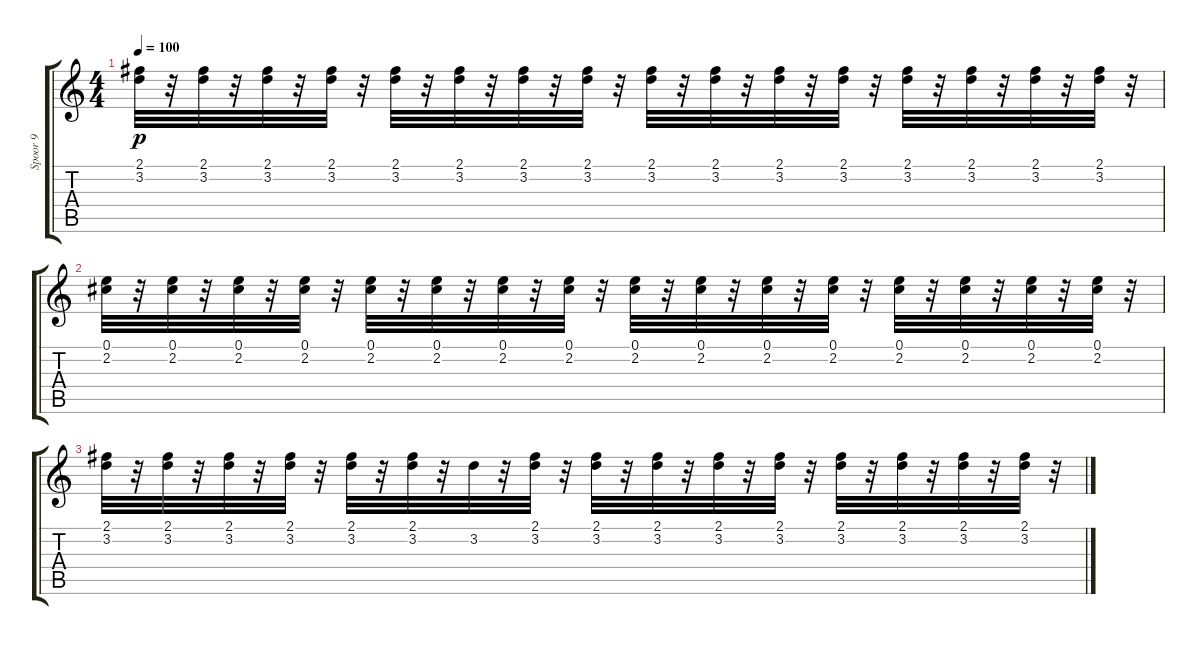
\track ("Spoor 9" "Spoor 9") {instrument banjo}
\staff {score tabs}
\tuning (E4 B3 G3 D3 A2 E2) {hide}
\displaytranspose 12
\ts (4 4)
\tempo 100
\clef g2
\ks c
(2.1 3.2).32{dy p} r.32 (2.1 3.2).32 r.32 (2.1 3.2).32 r.32 (2.1 3.2).32 r.32 (2.1 3.2).32 r.32 (2.1 3.2).32 r.32 (2.1 3.2).32 r.32 (2.1 3.2).32 r.32 (2.1 3.2).32 r.32 (2.1 3.2).32 r.32 (2.1 3.2).32 r.32 (2.1 3.2).32 r.32 (2.1 3.2).32 r.32 (2.1 3.2).32 r.32 (2.1 3.2).32 r.32 (2.1 3.2).32 r.32 |
(0.1 2.2).32 r.32 (0.1 2.2).32 r.32 (0.1 2.2).32 r.32 (0.1 2.2).32 r.32 (0.1 2.2).32 r.32 (0.1 2.2).32 r.32 (0.1 2.2).32 r.32 (0.1 2.2).32 r.32 (0.1 2.2).32 r.32 (0.1 2.2).32 r.32 (0.1 2.2).32 r.32 (0.1 2.2).32 r.32 (0.1 2.2).32 r.32 (0.1 2.2).32 r.32 (0.1 2.2).32 r.32 (0.1 2.2).32 r.32 |
(2.1 3.2).32 r.32 (2.1 3.2).32 r.32 (2.1 3.2).32 r.32 (2.1 3.2).32 r.32 (2.1 3.2).32 r.32 (2.1 3.2).32 r.32 3.2.32 r.32 (2.1 3.2).32 r.32 (2.1 3.2).32 r.32 (2.1 3.2).32 r.32 (2.1 3.2).32 r.32 (2.1 3.2).32 r.32 (2.1 3.2).32 r.32 (2.1 3.2).32 r.32 (2.1 3.2).32 r.32 (2.1 3.2).32 r.32
